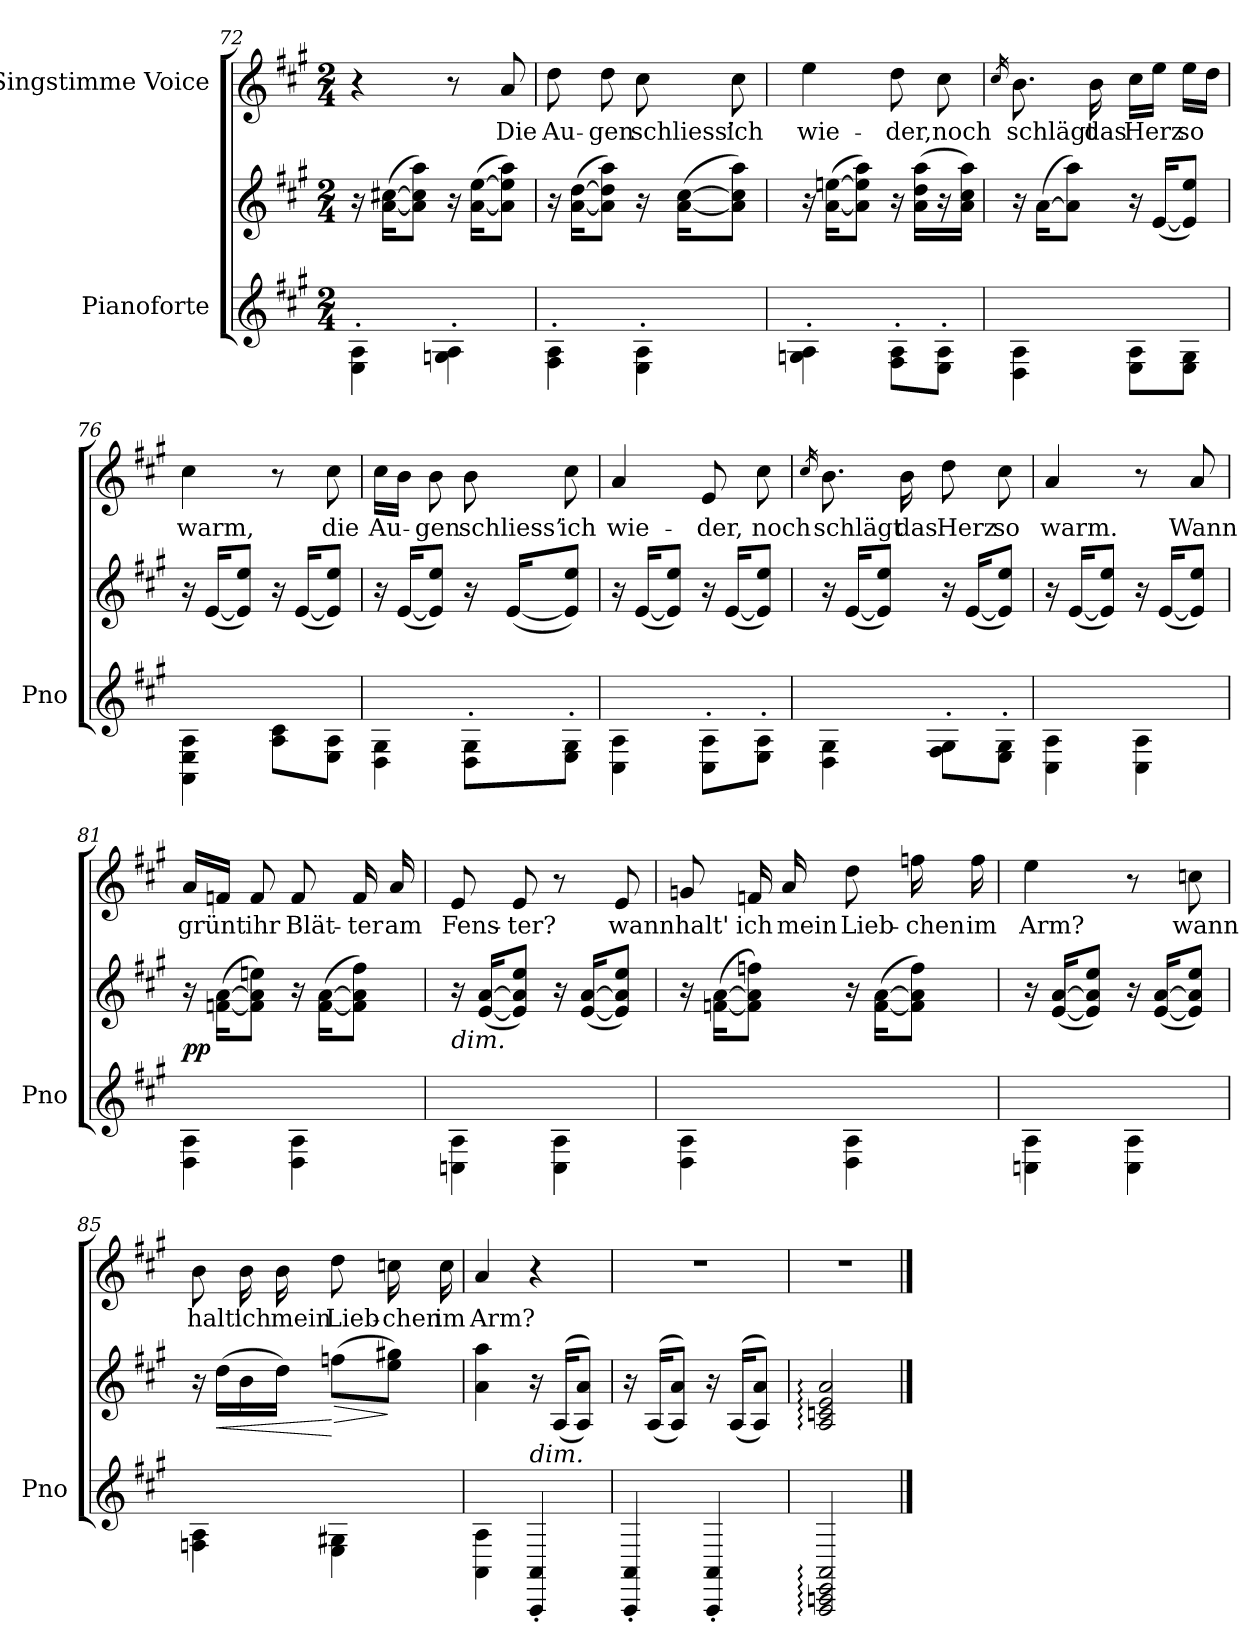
**kern	**kern	**dynam	**kern	**text
*part2	*part2	*part2	*part1	*part1
*staff3	*staff2	*staff2/3	*staff1	*staff1
*I"Pianoforte	*	*	*I"Singstimme Voice	*
*I'Pno	*	*	*	*
*clefG2	*clefG2	*	*clefG2	*
*k[f#c#g#]	*k[f#c#g#]	*	*k[f#c#g#]	*
*M2/4	*M2/4	*	*M2/4	*
=72	=72	=72	=72	=72
4E\' 4A\'	16r	.	4r	.
.	(>[16a\ [16cc#X\KL	.	.	.
.	8a\] 8cc#\] 8aa\J)	.	.	.
4Gn\' 4A\'	16r	.	8r	.
.	(>[16a\ [16ee\KL	.	.	.
!	!	!	!	!LO:LY:b
.	8a\] 8ee\] 8aa\J)	.	8a/	Die
=73	=73	=73	=73	=73
!	!	!	!	!LO:LY:b
4F#\' 4A\'	16r	.	8dd\	Au-
.	(>[16a\ [16dd\KL	.	.	.
!	!	!	!	!LO:LY:b
.	8a\] 8dd\] 8aa\J)	.	8dd\	-gen
!	!	!	!	!LO:LY:b
4E\' 4A\'	16r	.	8cc#\	schliess’
.	(>[16a\ [16cc#\KL	.	.	.
!	!	!	!	!LO:LY:b
.	8a\] 8cc#\] 8aa\J)	.	8cc#\	ich
=74	=74	=74	=74	=74
!	!	!	!	!LO:LY:b
4Gn\' 4A\'	16r	.	4ee\	wie-
.	(>[16a\ [16een\KL	.	.	.
.	8a\] 8ee\] 8aa\J)	.	.	.
!	!	!	!	!LO:LY:b
8F#\' 8A\'L	16r	.	8dd\	-der,
.	(>16a\ 16dd\ 16aa\LL	.	.	.
!	!	!	!	!LO:LY:b
8E\' 8A\'J	16r	.	8cc#\	noch
.	16a\ 16cc#\ 16aa\JJ)	.	.	.
=75	=75	=75	=75	=75
.	.	.	16qcc#/	.
!	!	!	!	!LO:LY:b
4D\ 4A\	16r	.	8.b\	schlägt
.	(>[16a\KL	.	.	.
.	8a\] 8aa\J)	.	.	.
!	!	!	!	!LO:LY:b
.	.	.	16b\	das
!	!	!	!	!LO:LY:b
8E\ 8A\L	16r	.	16cc#\LL	-Herz
.	(>[16e/KL	.	16ee\JJ	.
!	!	!	!	!LO:LY:b
8E\ 8G#\J	8e/] 8ee/J)	.	16ee\LL	so
.	.	.	16dd\JJ	.
!!LO:LB:g=z
=76	=76	=76	=76	=76
!	!	!	!	!LO:LY:b
4AA\ 4E\ 4A\	16r	.	4cc#\	warm,
.	(>[16e/KL	.	.	.
.	8e/] 8ee/J)	.	.	.
8A\ 8c#\L	16r	.	8r	.
.	(>[16e/KL	.	.	.
!	!	!	!	!LO:LY:b
8E\ 8A\J	8e/] 8ee/J)	.	8cc#\	die
=77	=77	=77	=77	=77
!	!	!	!	!LO:LY:b
4D\ 4G#\	16r	.	16cc#\LL	Au-
.	(>[16e/KL	.	16b\JJ	.
!	!	!	!	!LO:LY:b
.	8e/] 8ee/J)	.	8b\	-gen
!	!	!	!	!LO:LY:b
8D\' 8G#\'L	16r	.	8b\	schliess’
.	(>[16e/KL	.	.	.
!	!	!	!	!LO:LY:b
8E\' 8G#\'J	8e/] 8ee/J)	.	8cc#\	ich
=78	=78	=78	=78	=78
!	!	!	!	!LO:LY:b
4C#\ 4A\	16r	.	4a/	wie-
.	(>[16e/KL	.	.	.
.	8e/] 8ee/J)	.	.	.
!	!	!	!	!LO:LY:b
8C#\' 8A\'L	16r	.	8e/	-der,
.	(>[16e/KL	.	.	.
!	!	!	!	!LO:LY:b
8E\' 8A\'J	8e/] 8ee/J)	.	8cc#\	noch
=79	=79	=79	=79	=79
.	.	.	16qcc#/	.
!	!	!	!	!LO:LY:b
4D\ 4G#\	16r	.	8.b\	schlägt
.	(>[16e/KL	.	.	.
.	8e/] 8ee/J)	.	.	.
!	!	!	!	!LO:LY:b
.	.	.	16b\	das
!	!	!	!	!LO:LY:b
8F#\' 8G#\'L	16r	.	8dd\	Herz
.	(>[16e/KL	.	.	.
!	!	!	!	!LO:LY:b
8E\' 8G#\'J	8e/] 8ee/J)	.	8cc#\	so
!!LO:LB:g=z
=80	=80	=80	=80	=80
!	!	!	!	!LO:LY:b
4C#\ 4A\	16r	.	4a/	warm.
.	(>[16e/KL	.	.	.
.	8e/] 8ee/J)	.	.	.
4C#\ 4A\	16r	.	8r	.
.	(>[16e/KL	.	.	.
!	!	!	!	!LO:LY:b
.	8e/] 8ee/J)	.	8a/	Wann
=81	=81	=81	=81	=81
!	!	!LO:DY:b	!	!LO:LY:b
4D\ 4A\	16r	pp	16a/LL	grünt
.	(>[16fn\ [16a\KL	.	16fn/JJ	.
!	!	!	!	!LO:LY:b
.	8f\] 8a\] 8een\J)	.	8f/	ihr
!	!	!	!	!LO:LY:b
4D\ 4A\	16r	.	8f/	Blät-
.	(>[16f\ [16a\KL	.	.	.
!	!	!	!	!LO:LY:b
.	8f\] 8a\] 8ff#\J)	.	16f/	-ter
!	!	!	!	!LO:LY:b
.	.	.	16a/	am
=82	=82	=82	=82	=82
!	!LO:TX:b:i:t=dim.	!	!	!
!	!	!	!	!LO:LY:b
4Cn\ 4A\	16r	.	8e/	Fens-
.	(>[16e/ [16a/KL	.	.	.
!	!	!	!	!LO:LY:b
.	8e/] 8a/] 8ee/J)	.	8e/	-ter?
4C\ 4A\	16r	.	8r	.
.	(>[16e/ [16a/KL	.	.	.
!	!	!	!	!LO:LY:b
.	8e/] 8a/] 8ee/J)	.	8e/	wann
=83	=83	=83	=83	=83
!	!	!	!	!LO:LY:b
4D\ 4A\	16r	.	8gn/	halt'
.	(>[16fn\ [16a\KL	.	.	.
!	!	!	!	!LO:LY:b
.	8f\] 8a\] 8ffn\J)	.	16fn/	ich
!	!	!	!	!LO:LY:b
.	.	.	16a/	mein
!	!	!	!	!LO:LY:b
4D\ 4A\	16r	.	8dd\	Lieb-
.	(>[16f\ [16a\KL	.	.	.
!	!	!	!	!LO:LY:b
.	8f\] 8a\] 8ff\J)	.	16ffn\	-chen
!	!	!	!	!LO:LY:b
.	.	.	16ff\	im
!!LO:LB:g=z
=84	=84	=84	=84	=84
!	!	!	!	!LO:LY:b
4Cn\ 4A\	16r	.	4ee\	Arm?
.	(>[16e/ [16a/KL	.	.	.
.	8e/] 8a/] 8ee/J)	.	.	.
4C\ 4A\	16r	.	8r	.
.	(>[16e/ [16a/KL	.	.	.
!	!	!	!	!LO:LY:b
.	8e/] 8a/] 8ee/J)	.	8ccn\	wann
=85	=85	=85	=85	=85
!	!	!	!	!LO:LY:b
4Fn\ 4A\	16r	.	8b\	halt'
!	!	!LO:HP:b	!	!
.	(>16dd\LL	<	.	.
!	!	!	!	!LO:LY:b
.	16b\	.	16b\	ich
!	!	!	!	!LO:LY:b
.	16dd\JJ)	.	16b\	mein
!	!	!LO:HP:n=1:b	!	!LO:LY:b
4E\ 4G#X\	(>8ffn\L	[ >	8dd\	Lieb-
!	!	!	!	!LO:LY:b
.	8ee\ 8gg#X\J)	]	16ccn\	-chen
!	!	!	!	!LO:LY:b
.	.	.	16cc\	im
=86	=86	=86	=86	=86
!	!	!	!	!LO:LY:b
4AA\ 4A\	4a\ 4aa\	.	4a/	Arm?
!	!LO:TX:b:i:t=dim.	!	!	!
4AAA/' 4AA/'	16r	.	4r	.
.	(>(<16A/KL	.	.	.
.	8A/ 8a/J))	.	.	.
=87	=87	=87	=87	=87
4AAA/' 4AA/'	16r	.	2r	.
.	(>(<16A/KL	.	.	.
.	8A/ 8a/J))	.	.	.
4AAA/' 4AA/'	16r	.	.	.
.	(>(<16A/KL	.	.	.
.	8A/ 8a/J))	.	.	.
=88	=88	=88	=88	=88
2AAA/: 2CCn/: 2EE/: 2AA/:	2A/: 2cn/: 2e/: 2a/:	.	2r	.
==	==	==	==	==
*-	*-	*-	*-	*-
